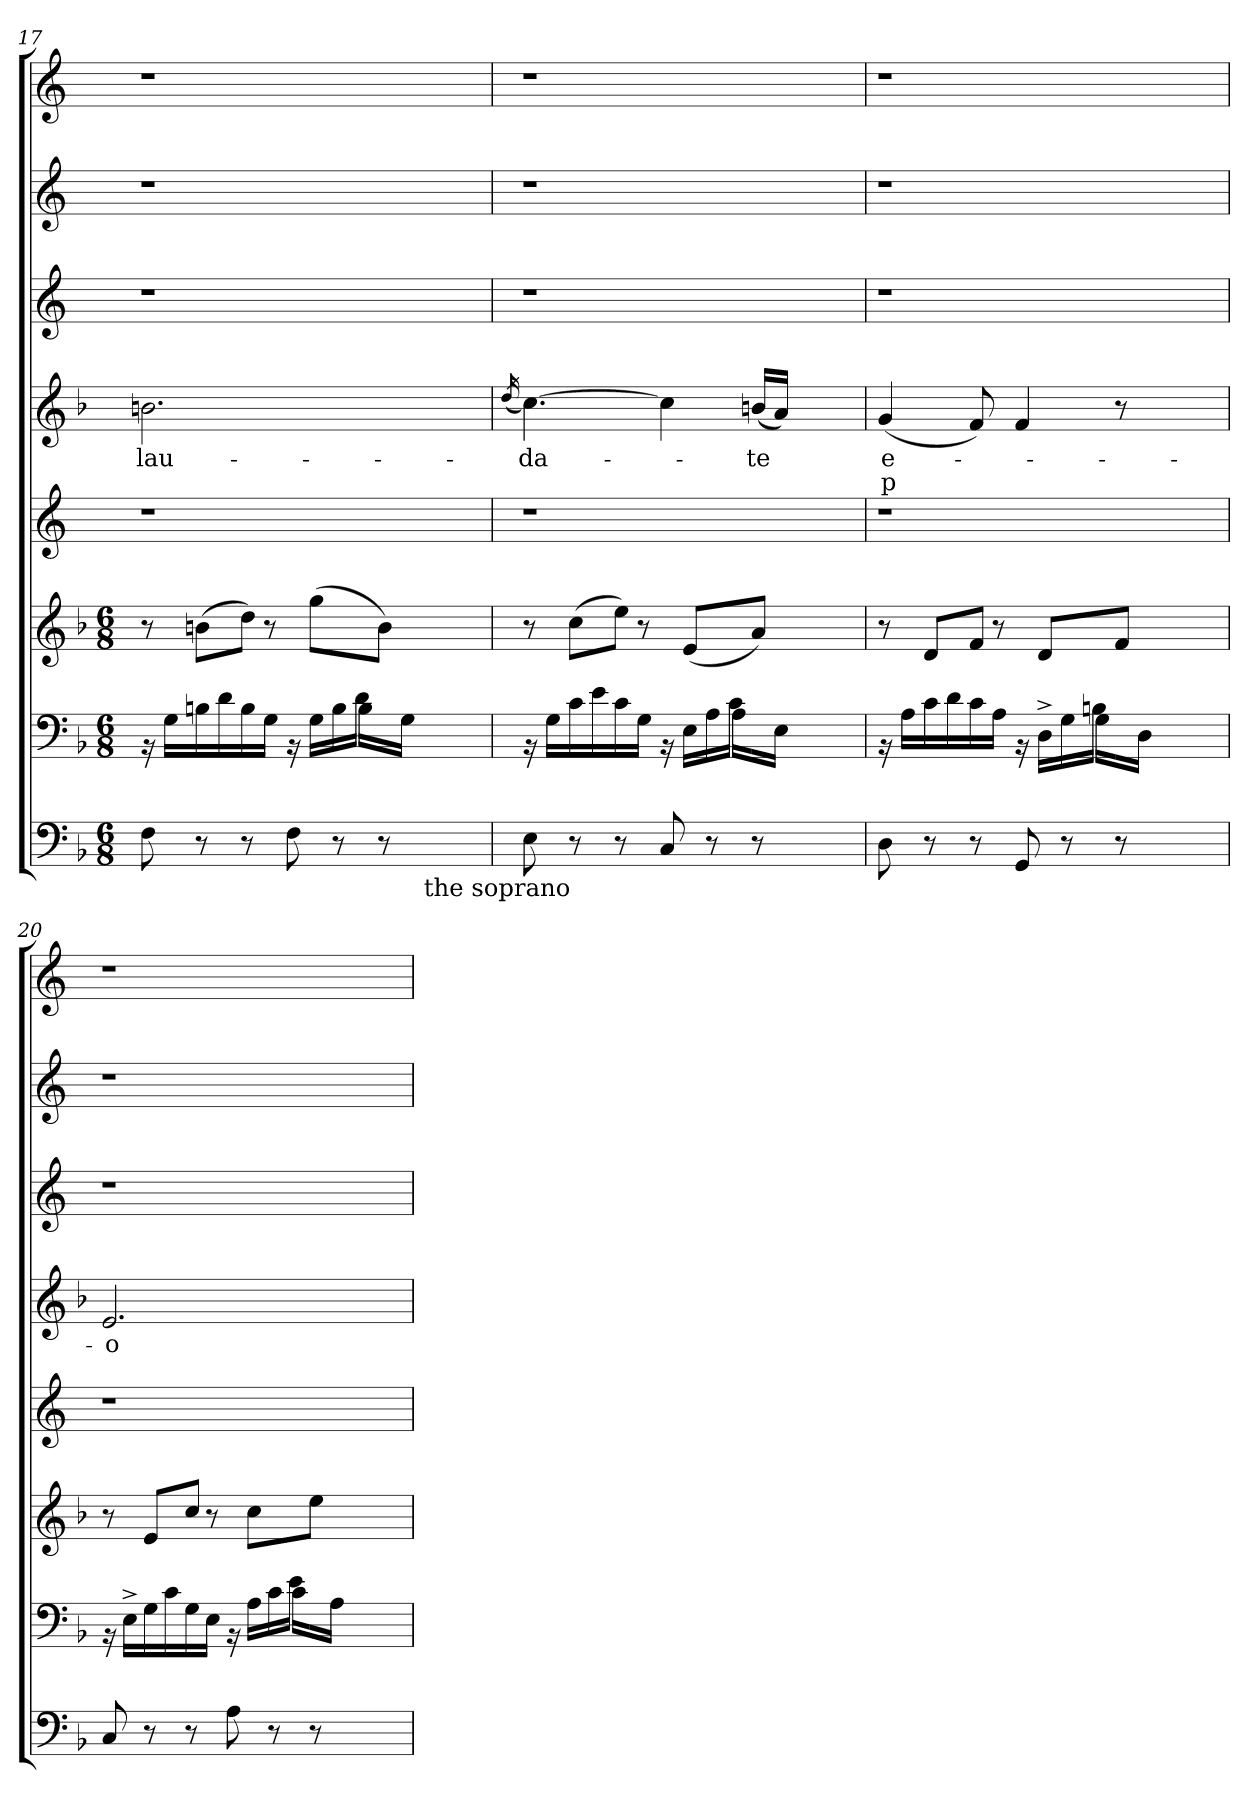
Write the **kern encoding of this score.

**kern	**kern	**kern	**kern	**kern	**text	**text	**kern	**kern	**kern
*part8	*part7	*part6	*part5	*part4	*part4	*part4	*part3	*part2	*part1
*staff8	*staff7	*staff6	*staff5	*staff4	*staff4	*staff4	*staff3	*staff2	*staff1
*clefF4	*clefF4	*clefG2	*clefG2	*clefG2	*	*	*clefG2	*clefG2	*clefG2
*k[b-]	*k[b-]	*k[b-]	*k[]	*k[b-]	*	*	*k[]	*k[]	*k[]
*F:	*F:	*F:	*C:	*F:	*	*	*C:	*C:	*C:
*M6/8	*M6/8	*M6/8	*	*	*	*	*	*	*
=17	=17	=17	=17	=17	=17	=17	=17	=17	=17
*	*^	*^	*	*	*	*	*	*	*
!	!	!	!	!	!	!	!LO:LY:b	!	!	!	!
8F\	16rBB	2ryy	8ra	4ryy	1r	2.bn\	lau-	.	1r	1r	1r
.	16G\LL	.	.	.	.	.	.	.	.	.	.
8rC	16Bn\	.	(>8bn\L	.	.	.	.	.	.	.	.
.	16d\	.	.	.	.	.	.	.	.	.	.
8rC	16B\	.	8dd\J)	16ryy	.	.	.	.	.	.	.
.	16G\JJ	.	.	8ra	.	.	.	.	.	.	.
8F\	16rBB	.	4ryy	.	.	.	.	.	.	.	.
.	16G\LL	.	.	(>8gg\L	.	.	.	.	.	.	.
8rC	16B\	16ryy	.	.	.	.	.	.	.	.	.
.	16d\JJ	16B\LL	.	16ryy	.	.	.	.	.	.	.
8rC	4ryy	16ryy	4.ryy	8b\J)	.	.	.	.	.	.	.
.	.	16G\JJ	.	.	.	.	.	.	.	.	.
!LO:TX:b:t=the soprano	!	!	!	!	!	!	!	!	!	!	!
4ryy	.	4ryy	.	4ryy	.	4ryy	.	.	.	.	.
.	8ryy	.	.	.	.	.	.	.	.	.	.
!!LO:PB:g=z
=18	=18	=18	=18	=18	=18	=18	=18	=18	=18	=18	=18
.	.	.	.	.	.	(<16qdd/	.	.	.	.	.
!	!	!	!	!	!	!	!LO:LY:b	!	!	!	!
8E\	16rBB	2ryy	8ra	4ryy	1r	[>4.cc\)	-da-	.	1r	1r	1r
.	16G\LL	.	.	.	.	.	.	.	.	.	.
8rC	16c\	.	(>8cc\L	.	.	.	.	.	.	.	.
.	16e\	.	.	.	.	.	.	.	.	.	.
8rC	16c\	.	8ee\J)	16ryy	.	.	.	.	.	.	.
.	16G\JJ	.	.	8ra	.	.	.	.	.	.	.
8C/	16rBB	.	4ryy	.	.	4cc\]	.	.	.	.	.
.	16E\LL	.	.	(<8e/L	.	.	.	.	.	.	.
8rC	16A\	16ryy	.	.	.	.	.	.	.	.	.
.	16c\JJ	16A\LL	.	16ryy	.	.	.	.	.	.	.
!	!	!	!	!	!	!	!LO:LY:b	!	!	!	!
8rC	4ryy	16ryy	4.ryy	8a/J)	.	(<16bn/LL	-te	.	.	.	.
.	.	16E\JJ	.	.	.	16a/JJ)	.	.	.	.	.
4ryy	.	4ryy	.	4ryy	.	4ryy	.	.	.	.	.
.	8ryy	.	.	.	.	.	.	.	.	.	.
=19	=19	=19	=19	=19	=19	=19	=19	=19	=19	=19	=19
!	!	!	!	!	!	!	!LO:LY:b	!LO:LY:b	!	!	!
8D\	16rBB	2ryy	8ra	4ryy	1r	(<4g/	e-	p	1r	1r	1r
.	16A\LL	.	.	.	.	.	.	.	.	.	.
8rC	16c\	.	8d/L	.	.	.	.	.	.	.	.
.	16d\	.	.	.	.	.	.	.	.	.	.
8rC	16c\	.	8f/J	16ryy	.	8f/)	.	.	.	.	.
.	16A\JJ	.	.	8ra	.	.	.	.	.	.	.
8GG/	16rBB	.	4ryy	.	.	4f/	.	.	.	.	.
.	16D^<\LL	.	.	8d/L	.	.	.	.	.	.	.
8rC	16G\	16ryy	.	.	.	.	.	.	.	.	.
.	16Bn\JJ	16G\LL	.	16ryy	.	.	.	.	.	.	.
8rC	4ryy	16ryy	4.ryy	8f/J	.	8ra	.	.	.	.	.
.	.	16D\JJ	.	.	.	.	.	.	.	.	.
4ryy	.	4ryy	.	4ryy	.	4ryy	.	.	.	.	.
.	8ryy	.	.	.	.	.	.	.	.	.	.
=20	=20	=20	=20	=20	=20	=20	=20	=20	=20	=20	=20
!	!	!	!	!	!	!	!LO:LY:b	!	!	!	!
8C/	16rBB	2ryy	8ra	4ryy	1r	2.e/	o-	.	1r	1r	1r
.	16E^<\LL	.	.	.	.	.	.	.	.	.	.
8rC	16G\	.	8e/L	.	.	.	.	.	.	.	.
.	16c\	.	.	.	.	.	.	.	.	.	.
8rC	16G\	.	8cc/J	16ryy	.	.	.	.	.	.	.
.	16E\JJ	.	.	8ra	.	.	.	.	.	.	.
8A\	16rBB	.	4ryy	.	.	.	.	.	.	.	.
.	16A\LL	.	.	8cc\L	.	.	.	.	.	.	.
8rC	16c\	16ryy	.	.	.	.	.	.	.	.	.
.	16e\JJ	16c\LL	.	16ryy	.	.	.	.	.	.	.
8rC	4ryy	16ryy	4.ryy	8ee\J	.	.	.	.	.	.	.
.	.	16A\JJ	.	.	.	.	.	.	.	.	.
4ryy	.	4ryy	.	4ryy	.	4ryy	.	.	.	.	.
.	8ryy	.	.	.	.	.	.	.	.	.	.
*	*v	*v	*	*	*	*	*	*	*	*	*
*	*	*v	*v	*	*	*	*	*	*	*
=	=	=	=	=	=	=	=	=	=
*-	*-	*-	*-	*-	*-	*-	*-	*-	*-
